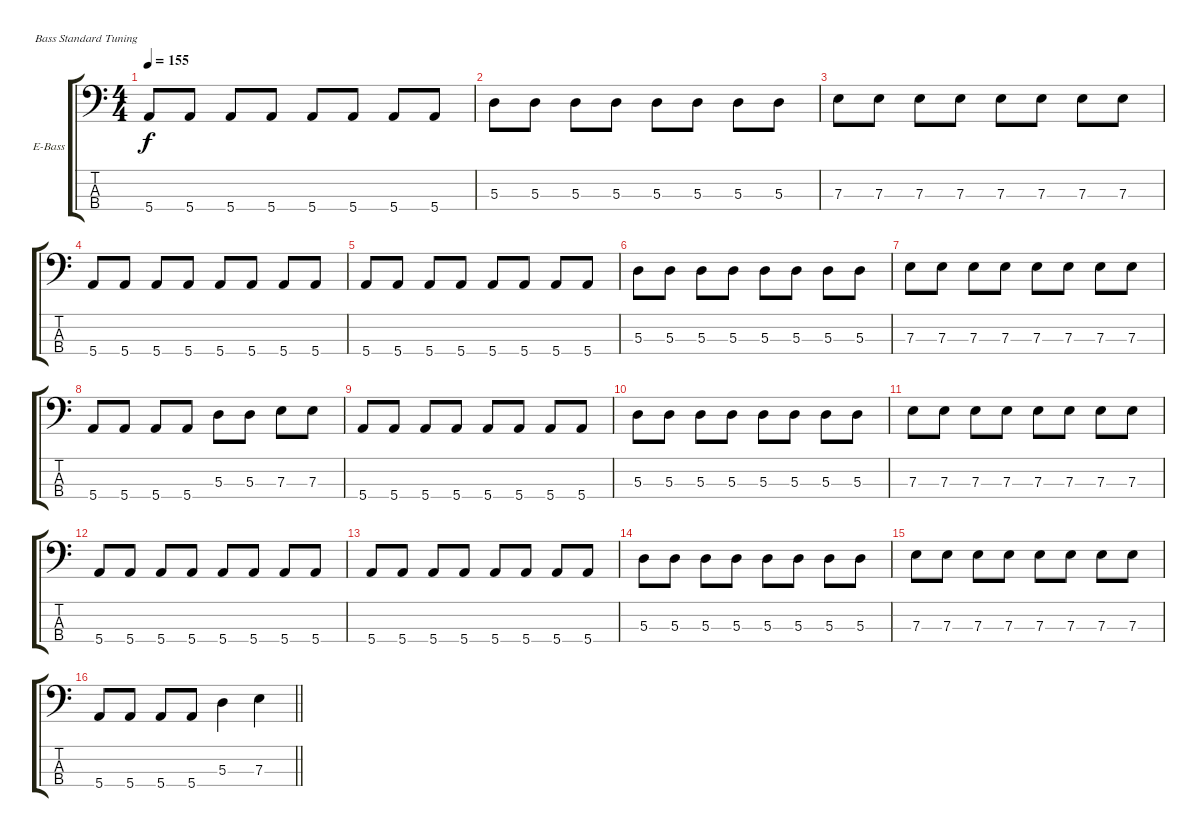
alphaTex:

\bracketExtendMode groupsimilarinstruments
\firstSystemTrackNameOrientation horizontal
\otherSystemsTrackNameOrientation horizontal
\track ("bass" "E-Bass") {instrument electricbassfinger}
\staff {score tabs}
\tuning (G2 D2 A1 E1)
\ts (4 4)
\section ("" "")
\tempo 155
\clef f4
\ks c
5.4.8{dy f} 5.4.8 5.4.8 5.4.8 5.4.8 5.4.8 5.4.8 5.4.8 |
5.3.8 5.3.8 5.3.8 5.3.8 5.3.8 5.3.8 5.3.8 5.3.8 |
7.3.8 7.3.8 7.3.8 7.3.8 7.3.8 7.3.8 7.3.8 7.3.8 |
5.4.8 5.4.8 5.4.8 5.4.8 5.4.8 5.4.8 5.4.8 5.4.8 |
5.4.8 5.4.8 5.4.8 5.4.8 5.4.8 5.4.8 5.4.8 5.4.8 |
5.3.8 5.3.8 5.3.8 5.3.8 5.3.8 5.3.8 5.3.8 5.3.8 |
7.3.8 7.3.8 7.3.8 7.3.8 7.3.8 7.3.8 7.3.8 7.3.8 |
5.4.8 5.4.8 5.4.8 5.4.8 5.3.8 5.3.8 7.3.8 7.3.8 |
5.4.8 5.4.8 5.4.8 5.4.8 5.4.8 5.4.8 5.4.8 5.4.8 |
5.3.8 5.3.8 5.3.8 5.3.8 5.3.8 5.3.8 5.3.8 5.3.8 |
7.3.8 7.3.8 7.3.8 7.3.8 7.3.8 7.3.8 7.3.8 7.3.8 |
5.4.8 5.4.8 5.4.8 5.4.8 5.4.8 5.4.8 5.4.8 5.4.8 |
5.4.8 5.4.8 5.4.8 5.4.8 5.4.8 5.4.8 5.4.8 5.4.8 |
5.3.8 5.3.8 5.3.8 5.3.8 5.3.8 5.3.8 5.3.8 5.3.8 |
7.3.8 7.3.8 7.3.8 7.3.8 7.3.8 7.3.8 7.3.8 7.3.8 |
\barLineRight lightlight
5.4.8 5.4.8 5.4.8 5.4.8 5.3.4 7.3.4
